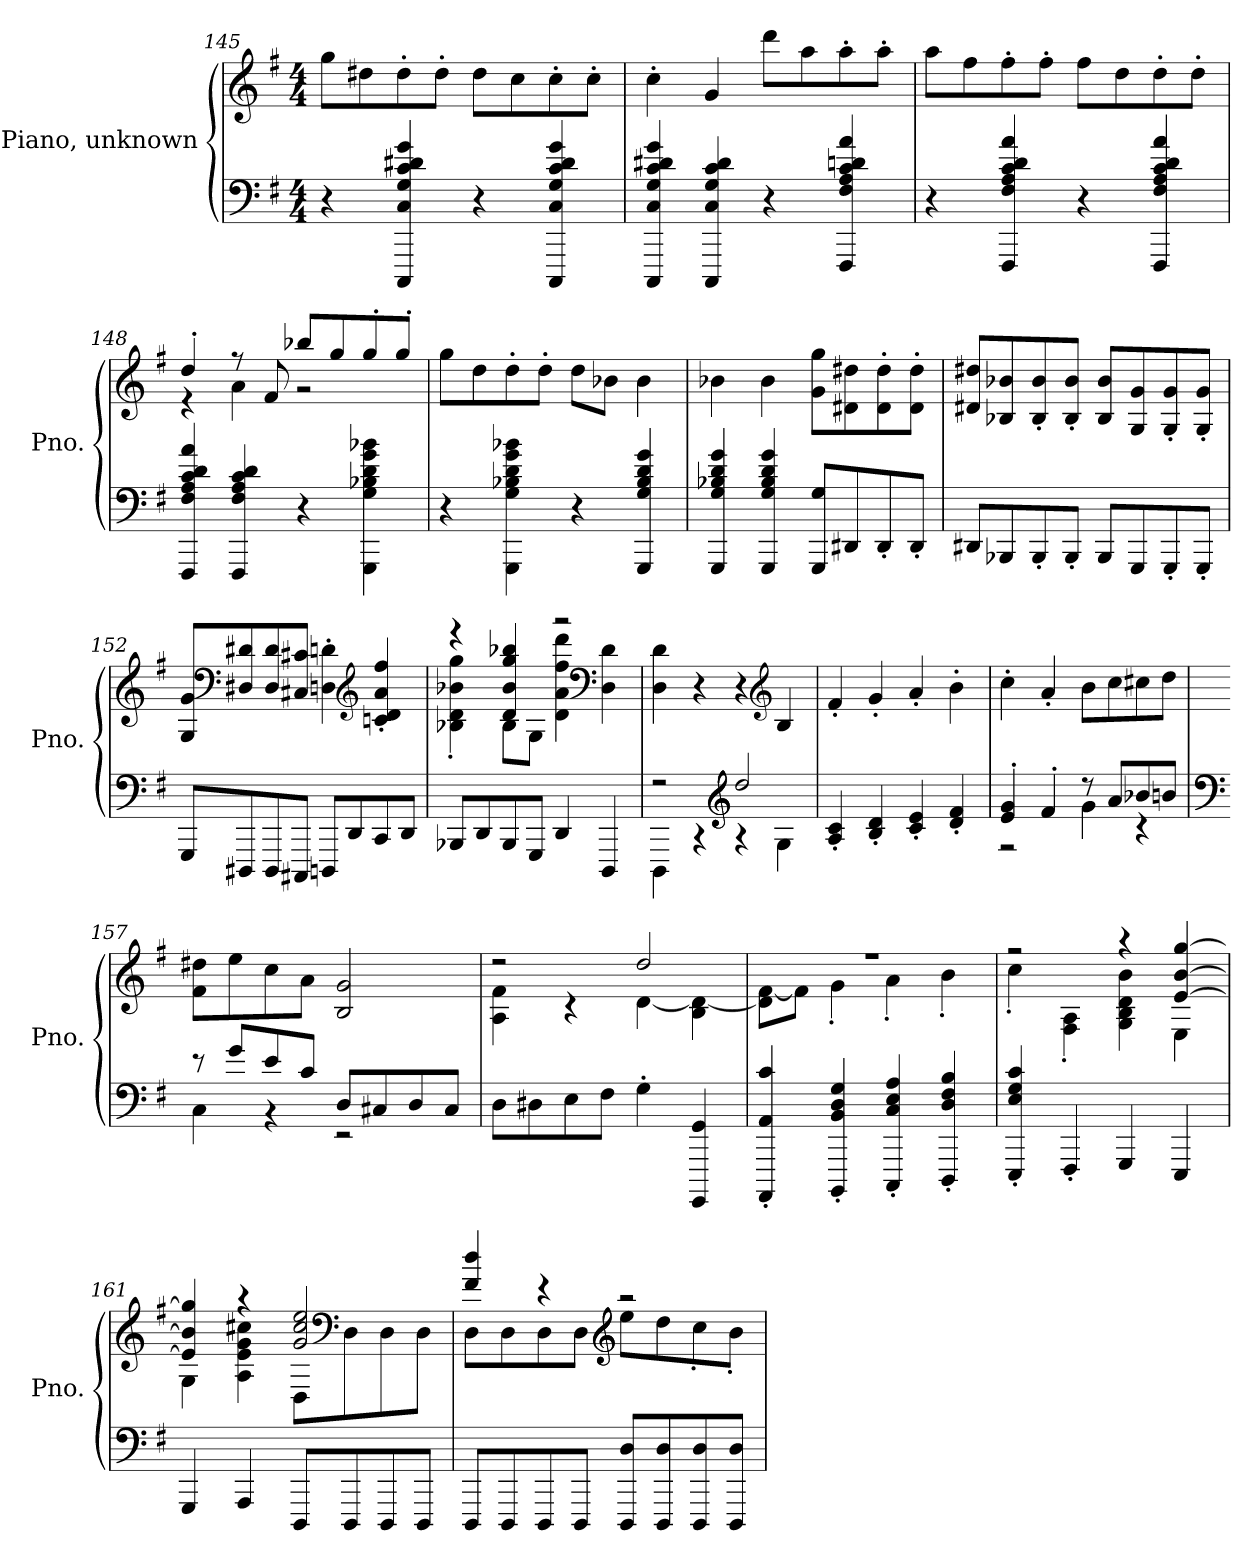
**kern	**kern
*part1	*part1
*staff2	*staff1
*I"Piano, unknown	*
*I'Pno.	*
*clefF4	*clefG2
*k[f#]	*k[f#]
*M4/4	*M4/4
=145	=145
4r	8gg\L
.	8dd#X\
4CCC/ 4C/ 4G/ 4c/ 4d#X/ 4g/	8dd#'\
.	8dd#'\J
4r	8dd#\L
.	8cc\
4CCC/ 4C/ 4G/ 4c/ 4d#/ 4g/	8cc'\
.	8cc'\J
!!LO:LB:g=z
=146	=146
4CCC/ 4C/ 4G/ 4c/ 4d#X/ 4g/	4cc'\
4CCC/ 4C/ 4G/ 4c/ 4d#/	4g/
4r	8ddd\L
.	8aa\
4FFF#/ 4F#/ 4A/ 4c/ 4dn/ 4a/	8aa'\
.	8aa'\J
=147	=147
4r	8aa\L
.	8ff#\
4FFF#/ 4F#/ 4A/ 4c/ 4d/ 4a/	8ff#'\
.	8ff#'\J
4r	8ff#\L
.	8dd\
4FFF#/ 4F#/ 4A/ 4c/ 4d/ 4a/	8dd'\
.	8dd'\J
=148	=148
*	*^
4FFF#/ 4F#/ 4A/ 4c/ 4d/ 4a/	4dd'/	4r
4FFF#/ 4F#/ 4A/ 4c/ 4d/	8r	4a\
.	8f#/	.
4r	8bb-X/L	2r
.	8gg/	.
4GGG\ 4G\ 4B-X\ 4d\ 4g\ 4b-X\	8gg'/	.
.	8gg'/J	.
*	*v	*v
=149	=149
4r	8gg\L
.	8dd\
4GGG\ 4G\ 4B-X\ 4d\ 4g\ 4b-X\	8dd'\
.	8dd'\J
4r	8dd\L
.	8b-X\J
4GGG/ 4G/ 4B-/ 4d/ 4g/	4b-\
!!LO:LB:g=z
=150	=150
4GGG/ 4G/ 4B-X/ 4d/ 4g/	4b-X\
4GGG/ 4G/ 4B-/ 4d/ 4g/	4b-\
8GGG/ 8G/L	8g\ 8gg\L
8DD#X/	8d#X\ 8dd#X\
8DD#'/	8d#\' 8dd#\'
8DD#'/J	8d#\' 8dd#\'J
=151	=151
8DD#X/L	8d#X/ 8dd#X/L
8BBB-X/	8B-X/ 8b-X/
8BBB-'/	8B-/' 8b-/'
8BBB-'/J	8B-/' 8b-/'J
8BBB-/L	8B-/ 8b-/L
8GGG/	8G/ 8g/
8GGG'/	8G/' 8g/'
8GGG'/J	8G/' 8g/'J
=152	=152
8GGG/L	8G/ 8g/L
*	*clefF4
8DDD#X/	8D#X/ 8d#X/
8DDD#/	8D#/ 8d#/
8CCC#X/J	8C#X/ 8c#X/J
8DDDn/L	4Dn\' 4dn\'
8DD/	.
*	*clefG2
8CC/	4cn/' 4d/' 4a/' 4ff#/'
8DD/J	.
!!LO:LB:g=z
=153	=153
*	*^
8BBB-X/L	4r	4B-X\' 4d\' 4b-X\' 4gg\'
8DD/	.	.
8BBB-/	4d/ 4b-/ 4gg/ 4bb-X/	8B-\L
8GGG/J	.	8G\J
4DD/	2r	4d\ 4a\ 4ff#\ 4ddd\
*	*clefF4	*
4DDD/	.	4D\ 4d\
*	*v	*v
=154	=154
*^	*
2r	4DDD\	4D\ 4d\
.	4r	4r
*clefG2	*	*
2dd/	4r	4r
*	*	*clefG2
.	4G\	4B/
*v	*v	*
=155	=155
4A/' 4c/'	4f#'/
4B/' 4d/'	4g'/
4c/' 4e/'	4a'/
4d/' 4f#/'	4b'\
=156	=156
*^	*
4e/' 4g/'	2r	4cc'\
4f#'/	.	4a'/
8r	4g\	8b\L
8a/L	.	8cc\
8b-X/	4r	8cc#X\
8bn/J	.	8dd\J
!!LO:PB:g=z
=157	=157	=157
*clefF4	*	*
8r	4C\	8f#\ 8dd#X\L
8g/L	.	8ee\
8e/	4r	8cc\
8c/J	.	8a\J
8D/L	2r	2B/ 2g/
8C#X/	.	.
8D/	.	.
8C#/J	.	.
*v	*v	*
=158	=158
*	*^
8D\L	2r	4A\ 4f#\
8D#X\	.	.
8E\	.	4r
8F#\J	.	.
4G'\	2dd/	[4d\
4GGGG/ 4GG/	.	4B\ 4d\_
=159	=159	=159
4AAAA/' 4AA/' 4c/'	1r	8d\] [8f#\L
.	.	8f#\J]
4BBBB/' 4BB/' 4D/' 4G/'	.	4g'\
4CCC/' 4C/' 4E/' 4A/'	.	4a'\
4DDD/' 4D/' 4F#/' 4B/'	.	4b'\
=160	=160	=160
4EEE/' 4E/' 4G/' 4c/'	2r	4cc'\
4FFF#'/	.	4F#\' 4A\'
4GGG/	4r	4G\ 4B\ 4d\ 4b\
4EEE/	[4e/ [4b/ [4gg/	4E\
=161	=161	=161
4GGG/	4e/] 4b/] 4gg/]	4G\
4AAA/	4r	4A\ 4e\ 4g\ 4cc#X\
8DDD/L	2g/ 2cc#/ 2ee/	8D\L
*	*clefF4	*
8DDD/	.	8D\
8DDD/	.	8D\
8DDD/J	.	8D\J
!!LO:LB:g=z	!!
=162	=162	=162
8DDD/L	4f#/ 4dd/	8D\L
8DDD/	.	8D\
8DDD/	4r	8D\
8DDD/J	.	8D\J
*	*clefG2	*
8DDD/ 8D/L	2r	8ee\L
8DDD/ 8D/	.	8dd\
8DDD/ 8D/	.	8cc'\
8DDD/ 8D/J	.	8b'\J
*	*v	*v
=	=
*-	*-
